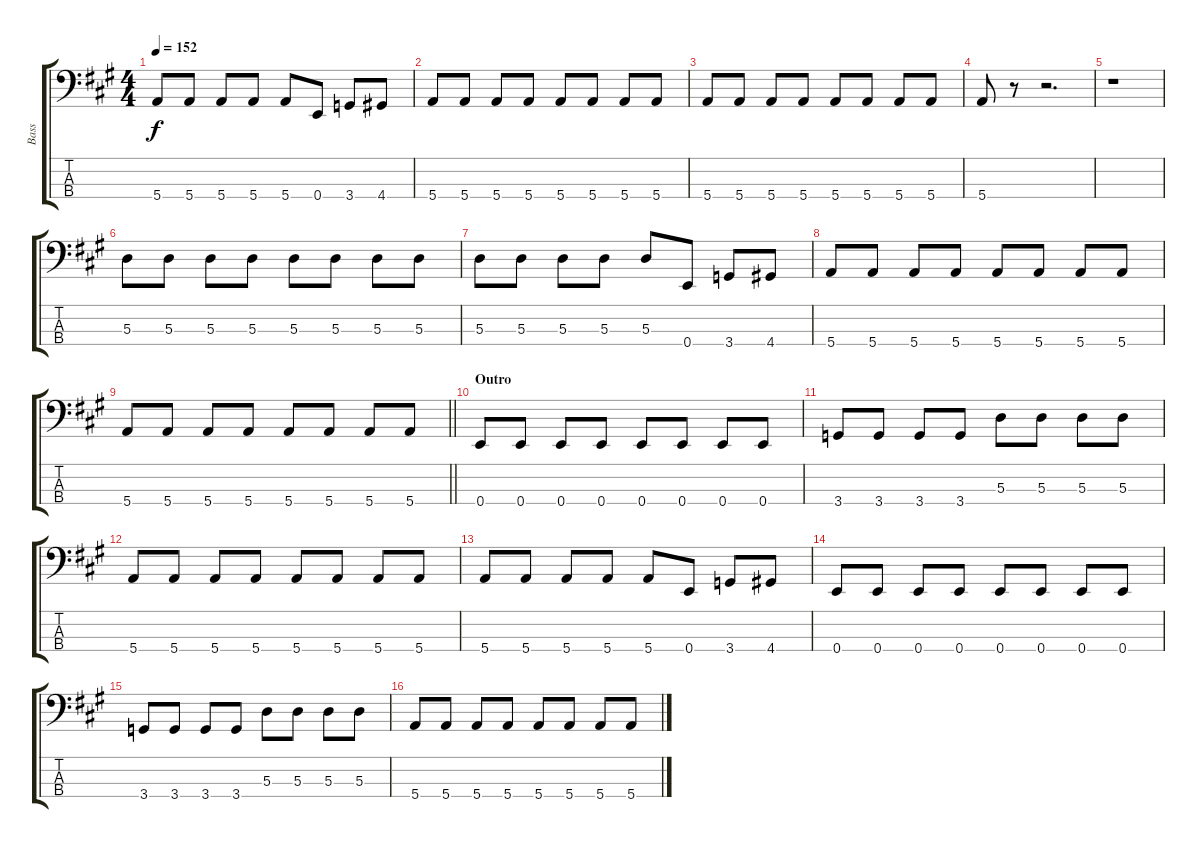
\track ("Bass" "Bass") {instrument electricbassfinger}
\staff {score tabs}
\tuning (G2 D2 A1 E1) {hide}
\ts (4 4)
\tempo 152
\clef f4
\ks a
5.4.8{dy f} 5.4.8 5.4.8 5.4.8 5.4.8 0.4.8 3.4.8 4.4.8 |
5.4.8 5.4.8 5.4.8 5.4.8 5.4.8 5.4.8 5.4.8 5.4.8 |
5.4.8 5.4.8 5.4.8 5.4.8 5.4.8 5.4.8 5.4.8 5.4.8 |
5.4.8 r.8 r.2{d} |
r.1 |
5.3.8 5.3.8 5.3.8 5.3.8 5.3.8 5.3.8 5.3.8 5.3.8 |
5.3.8 5.3.8 5.3.8 5.3.8 5.3.8 0.4.8 3.4.8 4.4.8 |
5.4.8 5.4.8 5.4.8 5.4.8 5.4.8 5.4.8 5.4.8 5.4.8 |
\barLineRight lightlight
5.4.8 5.4.8 5.4.8 5.4.8 5.4.8 5.4.8 5.4.8 5.4.8 |
\section ("" "Outro")
0.4.8 0.4.8 0.4.8 0.4.8 0.4.8 0.4.8 0.4.8 0.4.8 |
3.4.8 3.4.8 3.4.8 3.4.8 5.3.8 5.3.8 5.3.8 5.3.8 |
5.4.8 5.4.8 5.4.8 5.4.8 5.4.8 5.4.8 5.4.8 5.4.8 |
5.4.8 5.4.8 5.4.8 5.4.8 5.4.8 0.4.8 3.4.8 4.4.8 |
0.4.8 0.4.8 0.4.8 0.4.8 0.4.8 0.4.8 0.4.8 0.4.8 |
3.4.8 3.4.8 3.4.8 3.4.8 5.3.8 5.3.8 5.3.8 5.3.8 |
5.4.8 5.4.8 5.4.8 5.4.8 5.4.8 5.4.8 5.4.8 5.4.8
